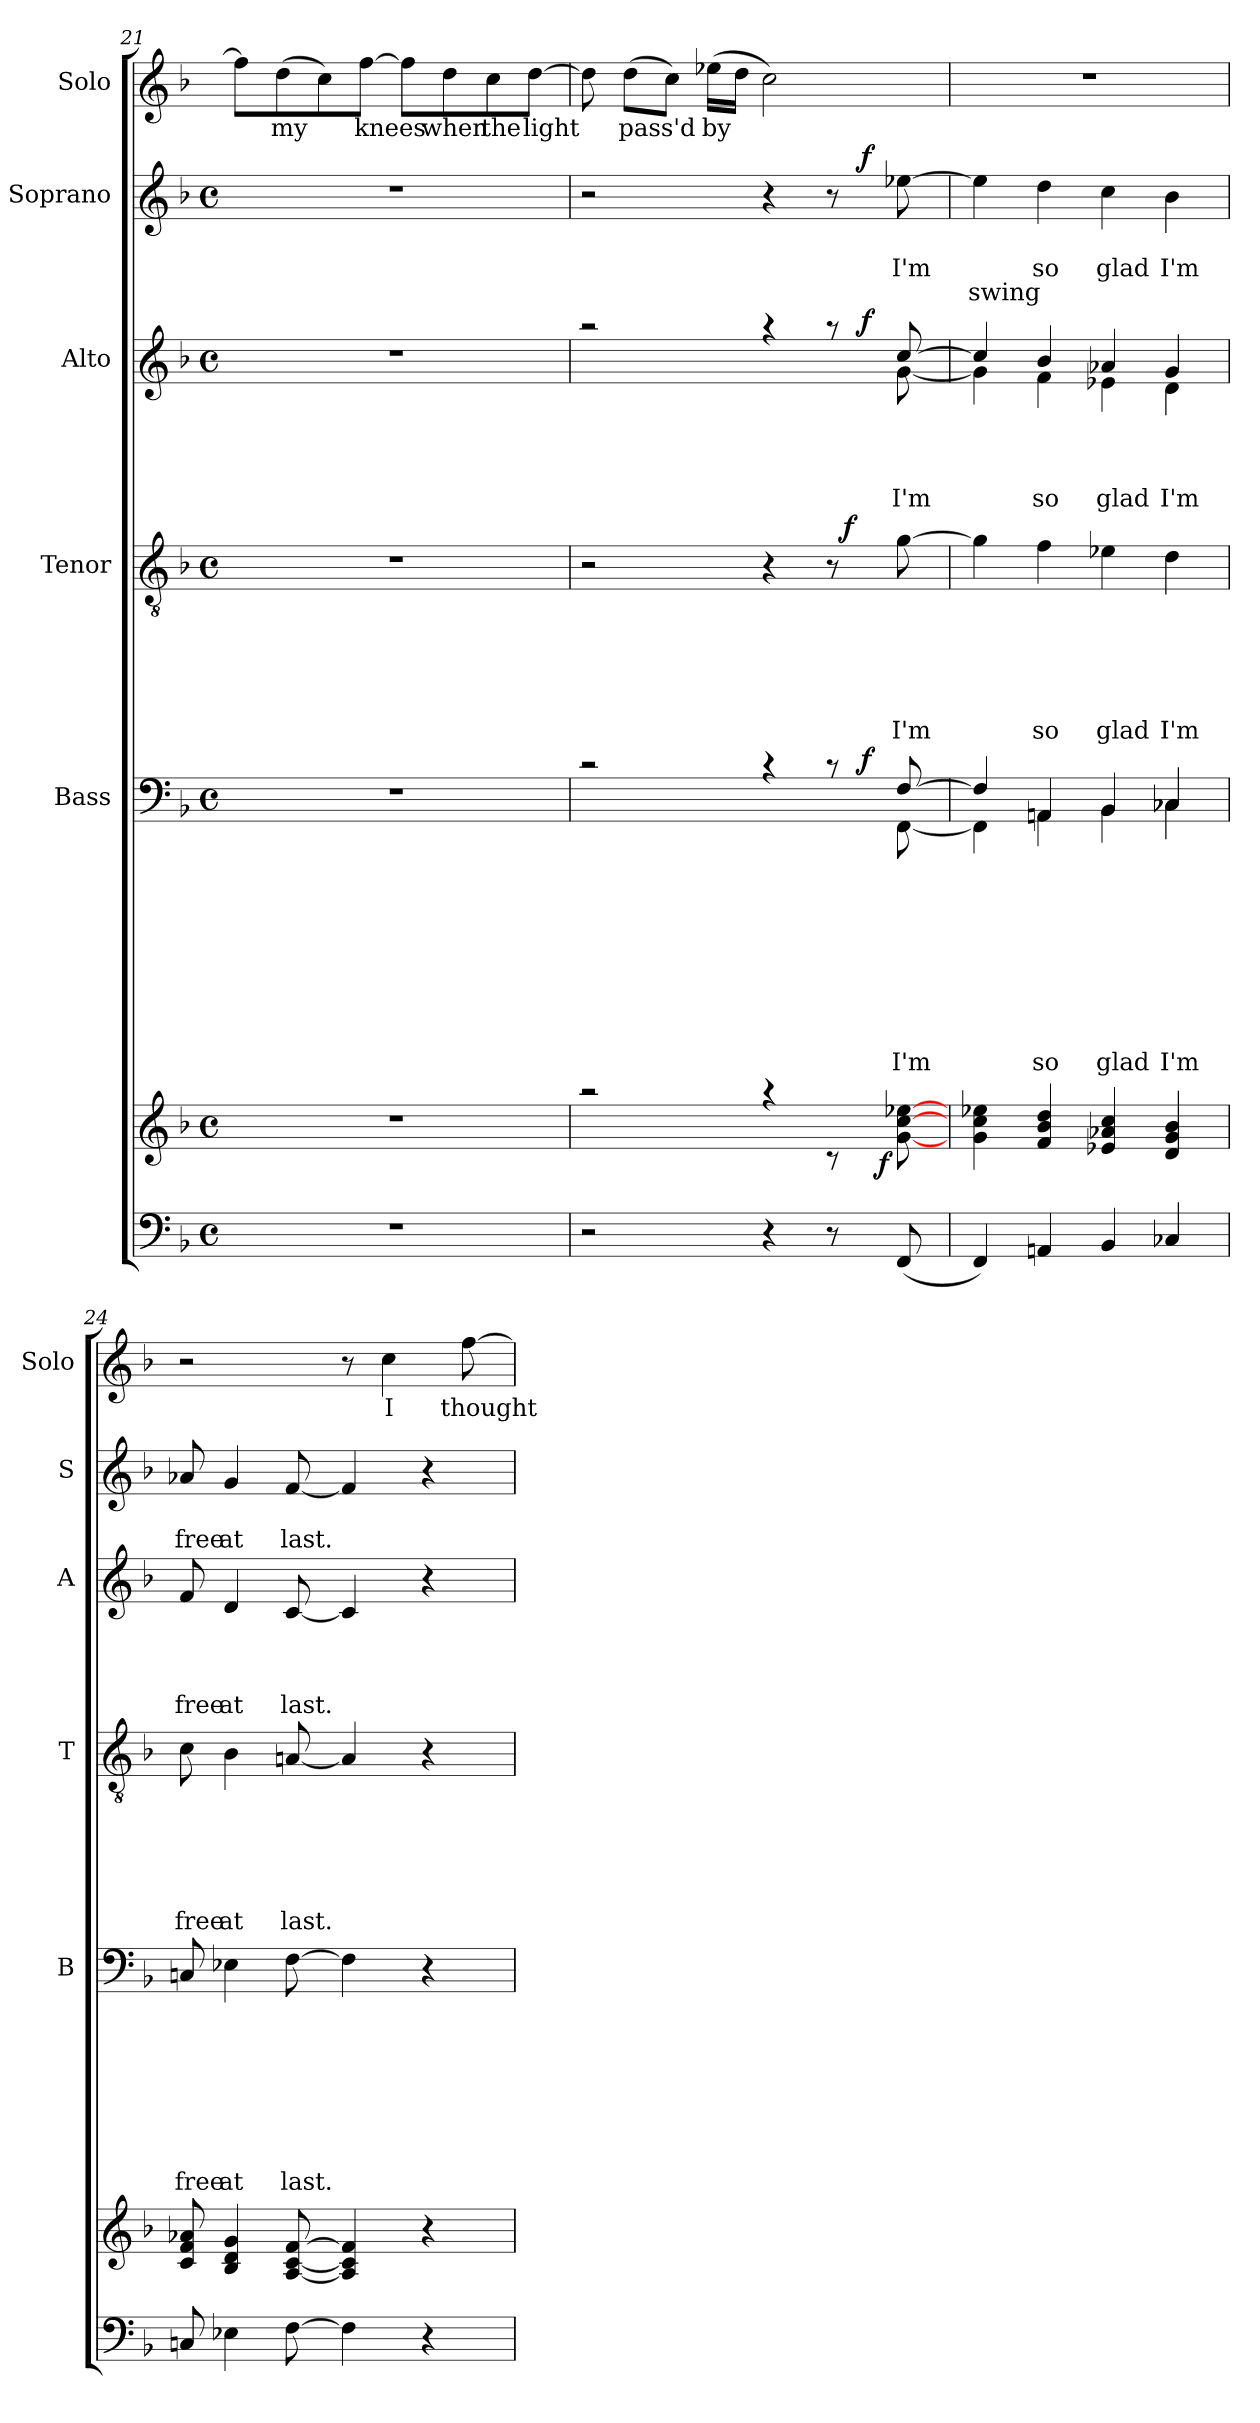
**kern	**kern	**dynam	**kern	**text	**text	**text	**text	**text	**text	**text	**text	**text	**dynam	**kern	**text	**text	**text	**text	**text	**text	**dynam	**kern	**text	**text	**text	**text	**dynam	**kern	**text	**text	**text	**dynam	**kern	**text
*part7	*part6	*part6	*part5	*part5	*part5	*part5	*part5	*part5	*part5	*part5	*part5	*part5	*part5	*part4	*part4	*part4	*part4	*part4	*part4	*part4	*part4	*part3	*part3	*part3	*part3	*part3	*part3	*part2	*part2	*part2	*part2	*part2	*part1	*part1
*staff7	*staff6	*staff6	*staff5	*staff5	*staff5	*staff5	*staff5	*staff5	*staff5	*staff5	*staff5	*staff5	*staff5	*staff4	*staff4	*staff4	*staff4	*staff4	*staff4	*staff4	*staff4	*staff3	*staff3	*staff3	*staff3	*staff3	*staff3	*staff2	*staff2	*staff2	*staff2	*staff2	*staff1	*staff1
*	*	*	*I"Bass	*	*	*	*	*	*	*	*	*	*	*I"Tenor	*	*	*	*	*	*	*	*I"Alto	*	*	*	*	*	*I"Soprano	*	*	*	*	*I"Solo	*
*	*	*	*I'B	*	*	*	*	*	*	*	*	*	*	*I'T	*	*	*	*	*	*	*	*I'A	*	*	*	*	*	*I'S	*	*	*	*	*I'Solo	*
*clefF4	*clefG2	*	*clefF4	*	*	*	*	*	*	*	*	*	*	*clefGv2	*	*	*	*	*	*	*	*clefG2	*	*	*	*	*	*clefG2	*	*	*	*	*clefG2	*
*k[b-]	*k[b-]	*	*k[b-]	*	*	*	*	*	*	*	*	*	*	*k[b-]	*	*	*	*	*	*	*	*k[b-]	*	*	*	*	*	*k[b-]	*	*	*	*	*k[b-]	*
*F:	*F:	*	*F:	*	*	*	*	*	*	*	*	*	*	*F:	*	*	*	*	*	*	*	*F:	*	*	*	*	*	*F:	*	*	*	*	*F:	*
*M4/4	*M4/4	*	*M4/4	*	*	*	*	*	*	*	*	*	*	*M4/4	*	*	*	*	*	*	*	*M4/4	*	*	*	*	*	*M4/4	*	*	*	*	*	*
*met(c)	*met(c)	*	*met(c)	*	*	*	*	*	*	*	*	*	*	*met(c)	*	*	*	*	*	*	*	*met(c)	*	*	*	*	*	*met(c)	*	*	*	*	*	*
=21	=21	=21	=21	=21	=21	=21	=21	=21	=21	=21	=21	=21	=21	=21	=21	=21	=21	=21	=21	=21	=21	=21	=21	=21	=21	=21	=21	=21	=21	=21	=21	=21	=21	=21
1r	1r	.	1r	.	.	.	.	.	.	.	.	.	.	1r	.	.	.	.	.	.	.	1r	.	.	.	.	.	1r	.	.	.	.	8ff\L]	.
!	!	!	!	!	!	!	!	!	!	!	!	!	!	!	!	!	!	!	!	!	!	!	!	!	!	!	!	!	!	!	!	!	!	!LO:LY:b
.	.	.	.	.	.	.	.	.	.	.	.	.	.	.	.	.	.	.	.	.	.	.	.	.	.	.	.	.	.	.	.	.	(>8dd\	my
.	.	.	.	.	.	.	.	.	.	.	.	.	.	.	.	.	.	.	.	.	.	.	.	.	.	.	.	.	.	.	.	.	8cc\)	.
!	!	!	!	!	!	!	!	!	!	!	!	!	!	!	!	!	!	!	!	!	!	!	!	!	!	!	!	!	!	!	!	!	!	!LO:LY:b
.	.	.	.	.	.	.	.	.	.	.	.	.	.	.	.	.	.	.	.	.	.	.	.	.	.	.	.	.	.	.	.	.	[>8ff\J	knees
.	.	.	.	.	.	.	.	.	.	.	.	.	.	.	.	.	.	.	.	.	.	.	.	.	.	.	.	.	.	.	.	.	8ff\L]	.
!	!	!	!	!	!	!	!	!	!	!	!	!	!	!	!	!	!	!	!	!	!	!	!	!	!	!	!	!	!	!	!	!	!	!LO:LY:b
.	.	.	.	.	.	.	.	.	.	.	.	.	.	.	.	.	.	.	.	.	.	.	.	.	.	.	.	.	.	.	.	.	8dd\	when
!	!	!	!	!	!	!	!	!	!	!	!	!	!	!	!	!	!	!	!	!	!	!	!	!	!	!	!	!	!	!	!	!	!	!LO:LY:b
.	.	.	.	.	.	.	.	.	.	.	.	.	.	.	.	.	.	.	.	.	.	.	.	.	.	.	.	.	.	.	.	.	8cc\	the
!	!	!	!	!	!	!	!	!	!	!	!	!	!	!	!	!	!	!	!	!	!	!	!	!	!	!	!	!	!	!	!	!	!	!LO:LY:b
.	.	.	.	.	.	.	.	.	.	.	.	.	.	.	.	.	.	.	.	.	.	.	.	.	.	.	.	.	.	.	.	.	[>8dd\J	light
=22	=22	=22	=22	=22	=22	=22	=22	=22	=22	=22	=22	=22	=22	=22	=22	=22	=22	=22	=22	=22	=22	=22	=22	=22	=22	=22	=22	=22	=22	=22	=22	=22	=22	=22
*	*^	*	*^	*	*	*	*	*	*	*	*	*	*	*^	*	*	*	*	*	*	*	*^	*	*	*	*	*	*^	*	*	*	*	*	*
*	*	*	*	*	*^	*	*	*	*	*	*	*	*	*	*	*	*	*	*	*	*	*	*	*	*	*^	*	*	*	*	*	*	*	*	*	*	*	*	*
2r	2raa	2.ryy	.	2rc	2..ryy	2ryy	.	.	.	.	.	.	.	.	.	.	2r	2ryy	.	.	.	.	.	.	.	2raa	2..ryy	2ryy	.	.	.	.	.	2r	2ryy	.	.	.	.	8dd\]	.
!	!	!	!	!	!	!	!	!	!	!	!	!	!	!	!	!	!	!	!	!	!	!	!	!	!	!	!	!	!	!	!	!	!	!	!	!	!	!	!	!	!LO:LY:b
.	.	.	.	.	.	.	.	.	.	.	.	.	.	.	.	.	.	.	.	.	.	.	.	.	.	.	.	.	.	.	.	.	.	.	.	.	.	.	.	(>8dd\L	pass'd
.	.	.	.	.	.	.	.	.	.	.	.	.	.	.	.	.	.	.	.	.	.	.	.	.	.	.	.	.	.	.	.	.	.	.	.	.	.	.	.	8cc\J)	.
!	!	!	!	!	!	!	!	!	!	!	!	!	!	!	!	!	!	!	!	!	!	!	!	!	!	!	!	!	!	!	!	!	!	!	!	!	!	!	!	!	!LO:LY:b
.	.	.	.	.	.	.	.	.	.	.	.	.	.	.	.	.	.	.	.	.	.	.	.	.	.	.	.	.	.	.	.	.	.	.	.	.	.	.	.	(>16ee-X\LL	by
.	.	.	.	.	.	.	.	.	.	.	.	.	.	.	.	.	.	.	.	.	.	.	.	.	.	.	.	.	.	.	.	.	.	.	.	.	.	.	.	16dd\JJ	.
4r	4raa	.	.	4rc	.	4ryy	.	.	.	.	.	.	.	.	.	.	4r	4ryy	.	.	.	.	.	.	.	4raa	.	4ryy	.	.	.	.	.	4r	4ryy	.	.	.	.	2cc\)	.
8r	16.ryy	8rc	.	8rc	.	16ryy	.	.	.	.	.	.	.	.	.	.	8r	32ryy	.	.	.	.	.	.	.	8raa	.	16ryy	.	.	.	.	.	8r	16ryy	.	.	.	.	.	.
!	!	!	!	!	!	!	!	!	!	!	!	!	!	!	!	!	!	!	!	!	!	!	!	!	!LO:DY:a	!	!	!	!	!	!	!	!	!	!	!	!	!	!	!	!
.	.	.	.	.	.	.	.	.	.	.	.	.	.	.	.	.	.	8..ryy	.	.	.	.	.	.	f	.	.	.	.	.	.	.	.	.	.	.	.	.	.	.	.
!	!	!	!	!	!	!	!	!	!	!	!	!	!	!	!	!LO:DY:a	!	!	!	!	!	!	!	!	!	!	!	!	!	!	!	!	!LO:DY:a	!	!	!	!	!	!LO:DY:a	!	!
.	.	.	.	.	.	8.ryy	.	.	.	.	.	.	.	.	.	f	.	.	.	.	.	.	.	.	.	.	.	8.ryy	.	.	.	.	f	.	8.ryy	.	.	.	f	.	.
!	!	!	!LO:DY:b	!	!	!	!	!	!	!	!	!	!	!	!	!	!	!	!	!	!	!	!	!	!	!	!	!	!	!	!	!	!	!	!	!	!	!	!	!	!
.	8ryy	.	f	.	.	.	.	.	.	.	.	.	.	.	.	.	.	.	.	.	.	.	.	.	.	.	.	.	.	.	.	.	.	.	.	.	.	.	.	.	.
!	!	!	!	!	!	!	!	!	!	!	!	!	!	!	!LO:LY:b	!	!	!	!	!	!	!	!	!LO:LY:b	!	!	!	!	!	!	!	!LO:LY:b	!	!	!	!	!LO:LY:b	!	!	!	!
(<8FF/	.	[<8g\ [>8cc\ [>8ee-X\	.	[>8F/	[<8FF\	.	.	.	.	.	.	.	.	.	I'm	.	[>8g\	.	.	.	.	.	.	I'm	.	[>8cc/	[<8g\	.	.	.	.	I'm	.	[>8ee-X\	.	.	I'm	.	.	.	.
.	32ryy	.	.	.	.	.	.	.	.	.	.	.	.	.	.	.	.	.	.	.	.	.	.	.	.	.	.	.	.	.	.	.	.	.	.	.	.	.	.	.	.
=23	=23	=23	=23	=23	=23	=23	=23	=23	=23	=23	=23	=23	=23	=23	=23	=23	=23	=23	=23	=23	=23	=23	=23	=23	=23	=23	=23	=23	=23	=23	=23	=23	=23	=23	=23	=23	=23	=23	=23	=23	=23
!	!	!	!	!	!	!	!	!	!	!	!	!	!	!	!	!	!	!	!	!	!	!	!	!	!	!	!	!	!	!	!	!	!	!LO:TX:a:i:t=swing	!	!	!	!	!	!	!
!	!	!	!	!	!	!	!	!	!	!	!	!	!	!	!	!	!	!	!	!	!	!	!	!	!	!	!	!	!	!	!	!	!	!	!	!	!	!LO:LY:b	!	!	!
*	*	*	*	*	*v	*v	*	*	*	*	*	*	*	*	*	*	*	*	*	*	*	*	*	*	*	*	*v	*v	*	*	*	*	*	*v	*v	*	*	*	*	*	*
*	*	*	*	*	*	*	*	*	*	*	*	*	*	*	*	*v	*v	*	*	*	*	*	*	*	*	*	*	*	*	*	*	*	*	*	*	*	*	*
4FF/)	4g\ 4cc\ 4ee-\	4ryy	.	4F/]	4FF\]	.	.	.	.	.	.	.	.	.	.	4g\]	.	.	.	.	.	.	.	4cc/]	4g\]	.	.	.	.	.	4ee-\]	.	.	swing	.	1r	.
!	!	!	!	!	!	!	!	!	!	!	!	!	!	!LO:LY:b	!	!	!	!	!	!	!	!LO:LY:b	!	!	!	!	!	!	!LO:LY:b	!	!	!	!LO:LY:b	!	!	!	!
4AAni/	2.ryy	4f/ 4b-/ 4dd/	.	4AAni/	4AA\	.	.	.	.	.	.	.	.	so	.	4f\	.	.	.	.	.	so	.	4b-/	4f\	.	.	.	so	.	4dd\	.	so	.	.	.	.
!	!	!	!	!	!	!	!	!	!	!	!	!	!	!LO:LY:b	!	!	!	!	!	!	!	!LO:LY:b	!	!	!	!	!	!	!LO:LY:b	!	!	!	!LO:LY:b	!	!	!	!
4BB-/	.	4e-X/ 4a-X/ 4cc/	.	4BB-/	4BB-\	.	.	.	.	.	.	.	.	glad	.	4e-X\	.	.	.	.	.	glad	.	4a-X/	4e-X\	.	.	.	glad	.	4cc\	.	glad	.	.	.	.
!	!	!	!	!	!	!	!	!	!	!	!	!	!	!LO:LY:b	!	!	!	!	!	!	!	!LO:LY:b	!	!	!	!	!	!	!LO:LY:b	!	!	!	!LO:LY:b	!	!	!	!
4C-X/	.	4d/ 4g/ 4b-/	.	4C-X/	4C-\	.	.	.	.	.	.	.	.	I'm	.	4d\	.	.	.	.	.	I'm	.	4g/	4d\	.	.	.	I'm	.	4b-\	.	I'm	.	.	.	.
!!LO:LB:g=z
=24	=24	=24	=24	=24	=24	=24	=24	=24	=24	=24	=24	=24	=24	=24	=24	=24	=24	=24	=24	=24	=24	=24	=24	=24	=24	=24	=24	=24	=24	=24	=24	=24	=24	=24	=24	=24	=24
!	!	!	!	!	!	!	!	!	!	!	!	!	!LO:LY:b	!	!	!	!	!	!	!	!	!LO:LY:b	!	!	!	!	!	!	!LO:LY:b	!	!	!	!LO:LY:b	!	!	!	!
*	*v	*v	*	*	*	*	*	*	*	*	*	*	*	*	*	*	*	*	*	*	*	*	*	*v	*v	*	*	*	*	*	*	*	*	*	*	*	*
*	*	*	*v	*v	*	*	*	*	*	*	*	*	*	*	*	*	*	*	*	*	*	*	*	*	*	*	*	*	*	*	*	*	*	*	*
8Cn/	8c/ 8f/ 8a-X/	.	8Cn/	.	.	.	.	.	.	.	free	.	.	8c\	.	.	.	.	.	free	.	8f/	.	.	.	free	.	8a-X/	.	free	.	.	2r	.
!	!	!	!	!	!	!	!	!	!	!	!LO:LY:b	!	!	!	!	!	!	!	!	!LO:LY:b	!	!	!	!	!	!LO:LY:b	!	!	!	!LO:LY:b	!	!	!	!
4E-X\	4B-/ 4d/ 4g/	.	4E-X\	.	.	.	.	.	.	.	at	.	.	4B-\	.	.	.	.	.	at	.	4d/	.	.	.	at	.	4g/	.	at	.	.	.	.
!	!	!	!	!	!	!	!	!	!	!	!LO:LY:b	!	!	!	!	!	!	!	!	!LO:LY:b	!	!	!	!	!	!LO:LY:b	!	!	!	!LO:LY:b	!	!	!	!
[>8F\	[<8A/ [<8c/ [>8f/	.	[>8F\	.	.	.	.	.	.	.	last.	.	.	[<8Ani/	.	.	.	.	.	last.	.	[<8c/	.	.	.	last.	.	[<8f/	.	last.	.	.	.	.
4F\]	4A/] 4c/] 4f/]	.	4F\]	.	.	.	.	.	.	.	.	.	.	4A/]	.	.	.	.	.	.	.	4c/]	.	.	.	.	.	4f/]	.	.	.	.	8r	.
!	!	!	!	!	!	!	!	!	!	!	!	!	!	!	!	!	!	!	!	!	!	!	!	!	!	!	!	!	!	!	!	!	!	!LO:LY:b
.	.	.	.	.	.	.	.	.	.	.	.	.	.	.	.	.	.	.	.	.	.	.	.	.	.	.	.	.	.	.	.	.	4cc\	I
4r	4r	.	4r	.	.	.	.	.	.	.	.	.	.	4r	.	.	.	.	.	.	.	4r	.	.	.	.	.	4r	.	.	.	.	.	.
!	!	!	!	!	!	!	!	!	!	!	!	!	!	!	!	!	!	!	!	!	!	!	!	!	!	!	!	!	!	!	!	!	!	!LO:LY:b
.	.	.	.	.	.	.	.	.	.	.	.	.	.	.	.	.	.	.	.	.	.	.	.	.	.	.	.	.	.	.	.	.	[>8ff\	thought
=	=	=	=	=	=	=	=	=	=	=	=	=	=	=	=	=	=	=	=	=	=	=	=	=	=	=	=	=	=	=	=	=	=	=
*-	*-	*-	*-	*-	*-	*-	*-	*-	*-	*-	*-	*-	*-	*-	*-	*-	*-	*-	*-	*-	*-	*-	*-	*-	*-	*-	*-	*-	*-	*-	*-	*-	*-	*-
